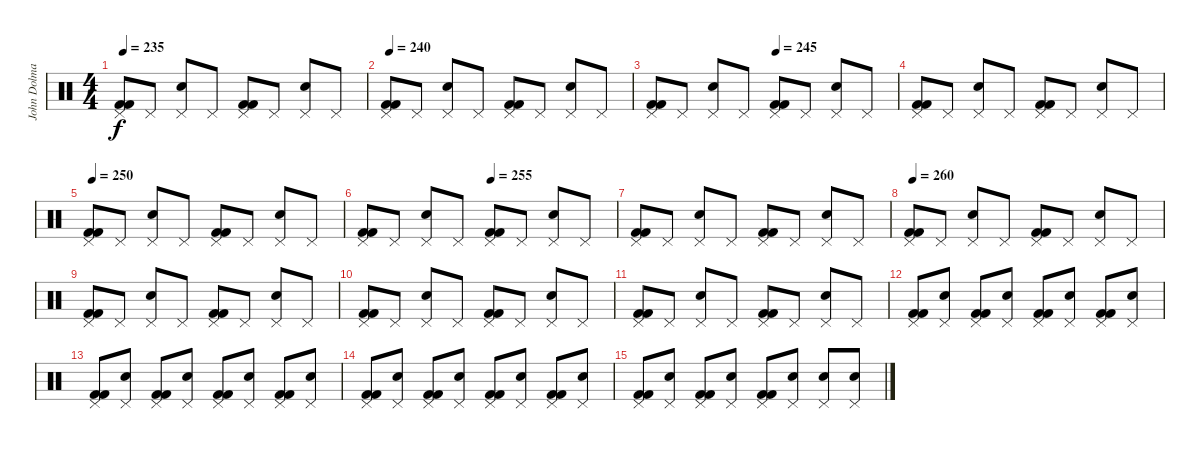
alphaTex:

\track ("John Dolmayan" "John Dolma") {instrument percussion}
\staff {score}
\articulation defaults
\ts (4 4)
\tempo 235
\clef neutral
\ks c
("Pedal Hi-Hat (hit)" "Kick (hit) 2" "Kick (hit) 2").8{dy f} "Pedal Hi-Hat (hit)".8 ("Pedal Hi-Hat (hit)" "Snare (hit) 2").8 "Pedal Hi-Hat (hit)".8 ("Pedal Hi-Hat (hit)" "Kick (hit) 2" "Kick (hit) 2").8 "Pedal Hi-Hat (hit)".8 ("Pedal Hi-Hat (hit)" "Snare (hit) 2").8 "Pedal Hi-Hat (hit)".8 |
\tempo 240
("Pedal Hi-Hat (hit)" "Kick (hit) 2" "Kick (hit) 2").8 "Pedal Hi-Hat (hit)".8 ("Pedal Hi-Hat (hit)" "Snare (hit) 2").8 "Pedal Hi-Hat (hit)".8 ("Pedal Hi-Hat (hit)" "Kick (hit) 2" "Kick (hit) 2").8 "Pedal Hi-Hat (hit)".8 ("Pedal Hi-Hat (hit)" "Snare (hit) 2").8 "Pedal Hi-Hat (hit)".8 |
\tempo (245 0.5)
("Pedal Hi-Hat (hit)" "Kick (hit) 2" "Kick (hit) 2").8 "Pedal Hi-Hat (hit)".8 ("Pedal Hi-Hat (hit)" "Snare (hit) 2").8 "Pedal Hi-Hat (hit)".8 ("Pedal Hi-Hat (hit)" "Kick (hit) 2" "Kick (hit) 2").8 "Pedal Hi-Hat (hit)".8 ("Pedal Hi-Hat (hit)" "Snare (hit) 2").8 "Pedal Hi-Hat (hit)".8 |
("Pedal Hi-Hat (hit)" "Kick (hit) 2" "Kick (hit) 2").8 "Pedal Hi-Hat (hit)".8 ("Pedal Hi-Hat (hit)" "Snare (hit) 2").8 "Pedal Hi-Hat (hit)".8 ("Pedal Hi-Hat (hit)" "Kick (hit) 2" "Kick (hit) 2").8 "Pedal Hi-Hat (hit)".8 ("Pedal Hi-Hat (hit)" "Snare (hit) 2").8 "Pedal Hi-Hat (hit)".8 |
\tempo 250
("Pedal Hi-Hat (hit)" "Kick (hit) 2" "Kick (hit) 2").8 "Pedal Hi-Hat (hit)".8 ("Pedal Hi-Hat (hit)" "Snare (hit) 2").8 "Pedal Hi-Hat (hit)".8 ("Pedal Hi-Hat (hit)" "Kick (hit) 2" "Kick (hit) 2").8 "Pedal Hi-Hat (hit)".8 ("Pedal Hi-Hat (hit)" "Snare (hit) 2").8 "Pedal Hi-Hat (hit)".8 |
\tempo (255 0.5)
("Pedal Hi-Hat (hit)" "Kick (hit) 2" "Kick (hit) 2").8 "Pedal Hi-Hat (hit)".8 ("Pedal Hi-Hat (hit)" "Snare (hit) 2").8 "Pedal Hi-Hat (hit)".8 ("Pedal Hi-Hat (hit)" "Kick (hit) 2" "Kick (hit) 2").8 "Pedal Hi-Hat (hit)".8 ("Pedal Hi-Hat (hit)" "Snare (hit) 2").8 "Pedal Hi-Hat (hit)".8 |
("Pedal Hi-Hat (hit)" "Kick (hit) 2" "Kick (hit) 2").8 "Pedal Hi-Hat (hit)".8 ("Pedal Hi-Hat (hit)" "Snare (hit) 2").8 "Pedal Hi-Hat (hit)".8 ("Pedal Hi-Hat (hit)" "Kick (hit) 2" "Kick (hit) 2").8 "Pedal Hi-Hat (hit)".8 ("Pedal Hi-Hat (hit)" "Snare (hit) 2").8 "Pedal Hi-Hat (hit)".8 |
\tempo 260
("Pedal Hi-Hat (hit)" "Kick (hit) 2" "Kick (hit) 2").8 "Pedal Hi-Hat (hit)".8 ("Pedal Hi-Hat (hit)" "Snare (hit) 2").8 "Pedal Hi-Hat (hit)".8 ("Pedal Hi-Hat (hit)" "Kick (hit) 2" "Kick (hit) 2").8 "Pedal Hi-Hat (hit)".8 ("Pedal Hi-Hat (hit)" "Snare (hit) 2").8 "Pedal Hi-Hat (hit)".8 |
("Pedal Hi-Hat (hit)" "Kick (hit) 2" "Kick (hit) 2").8 "Pedal Hi-Hat (hit)".8 ("Pedal Hi-Hat (hit)" "Snare (hit) 2").8 "Pedal Hi-Hat (hit)".8 ("Pedal Hi-Hat (hit)" "Kick (hit) 2" "Kick (hit) 2").8 "Pedal Hi-Hat (hit)".8 ("Pedal Hi-Hat (hit)" "Snare (hit) 2").8 "Pedal Hi-Hat (hit)".8 |
("Pedal Hi-Hat (hit)" "Kick (hit) 2" "Kick (hit) 2").8 "Pedal Hi-Hat (hit)".8 ("Pedal Hi-Hat (hit)" "Snare (hit) 2").8 "Pedal Hi-Hat (hit)".8 ("Pedal Hi-Hat (hit)" "Kick (hit) 2" "Kick (hit) 2").8 "Pedal Hi-Hat (hit)".8 ("Pedal Hi-Hat (hit)" "Snare (hit) 2").8 "Pedal Hi-Hat (hit)".8 |
("Pedal Hi-Hat (hit)" "Kick (hit) 2" "Kick (hit) 2").8 "Pedal Hi-Hat (hit)".8 ("Pedal Hi-Hat (hit)" "Snare (hit) 2").8 "Pedal Hi-Hat (hit)".8 ("Pedal Hi-Hat (hit)" "Kick (hit) 2" "Kick (hit) 2").8 "Pedal Hi-Hat (hit)".8 ("Pedal Hi-Hat (hit)" "Snare (hit) 2").8 "Pedal Hi-Hat (hit)".8 |
("Pedal Hi-Hat (hit)" "Kick (hit) 2" "Kick (hit) 2").8 ("Pedal Hi-Hat (hit)" "Snare (hit) 2").8 ("Pedal Hi-Hat (hit)" "Kick (hit) 2" "Kick (hit) 2").8 ("Pedal Hi-Hat (hit)" "Snare (hit) 2").8 ("Pedal Hi-Hat (hit)" "Kick (hit) 2" "Kick (hit) 2").8 ("Pedal Hi-Hat (hit)" "Snare (hit) 2").8 ("Pedal Hi-Hat (hit)" "Kick (hit) 2" "Kick (hit) 2").8 ("Pedal Hi-Hat (hit)" "Snare (hit) 2").8 |
("Pedal Hi-Hat (hit)" "Kick (hit) 2" "Kick (hit) 2").8 ("Pedal Hi-Hat (hit)" "Snare (hit) 2").8 ("Pedal Hi-Hat (hit)" "Kick (hit) 2" "Kick (hit) 2").8 ("Pedal Hi-Hat (hit)" "Snare (hit) 2").8 ("Pedal Hi-Hat (hit)" "Kick (hit) 2" "Kick (hit) 2").8 ("Pedal Hi-Hat (hit)" "Snare (hit) 2").8 ("Pedal Hi-Hat (hit)" "Kick (hit) 2" "Kick (hit) 2").8 ("Pedal Hi-Hat (hit)" "Snare (hit) 2").8 |
("Pedal Hi-Hat (hit)" "Kick (hit) 2" "Kick (hit) 2").8 ("Pedal Hi-Hat (hit)" "Snare (hit) 2").8 ("Pedal Hi-Hat (hit)" "Kick (hit) 2" "Kick (hit) 2").8 ("Pedal Hi-Hat (hit)" "Snare (hit) 2").8 ("Pedal Hi-Hat (hit)" "Kick (hit) 2" "Kick (hit) 2").8 ("Pedal Hi-Hat (hit)" "Snare (hit) 2").8 ("Pedal Hi-Hat (hit)" "Kick (hit) 2" "Kick (hit) 2").8 ("Pedal Hi-Hat (hit)" "Snare (hit) 2").8 |
("Pedal Hi-Hat (hit)" "Kick (hit) 2" "Kick (hit) 2").8 ("Pedal Hi-Hat (hit)" "Snare (hit) 2").8 ("Pedal Hi-Hat (hit)" "Kick (hit) 2" "Kick (hit) 2").8 ("Pedal Hi-Hat (hit)" "Snare (hit) 2").8 ("Pedal Hi-Hat (hit)" "Kick (hit) 2" "Kick (hit) 2").8 ("Pedal Hi-Hat (hit)" "Snare (hit) 2").8 ("Pedal Hi-Hat (hit)" "Snare (hit) 2").8 ("Pedal Hi-Hat (hit)" "Snare (hit) 2").8
